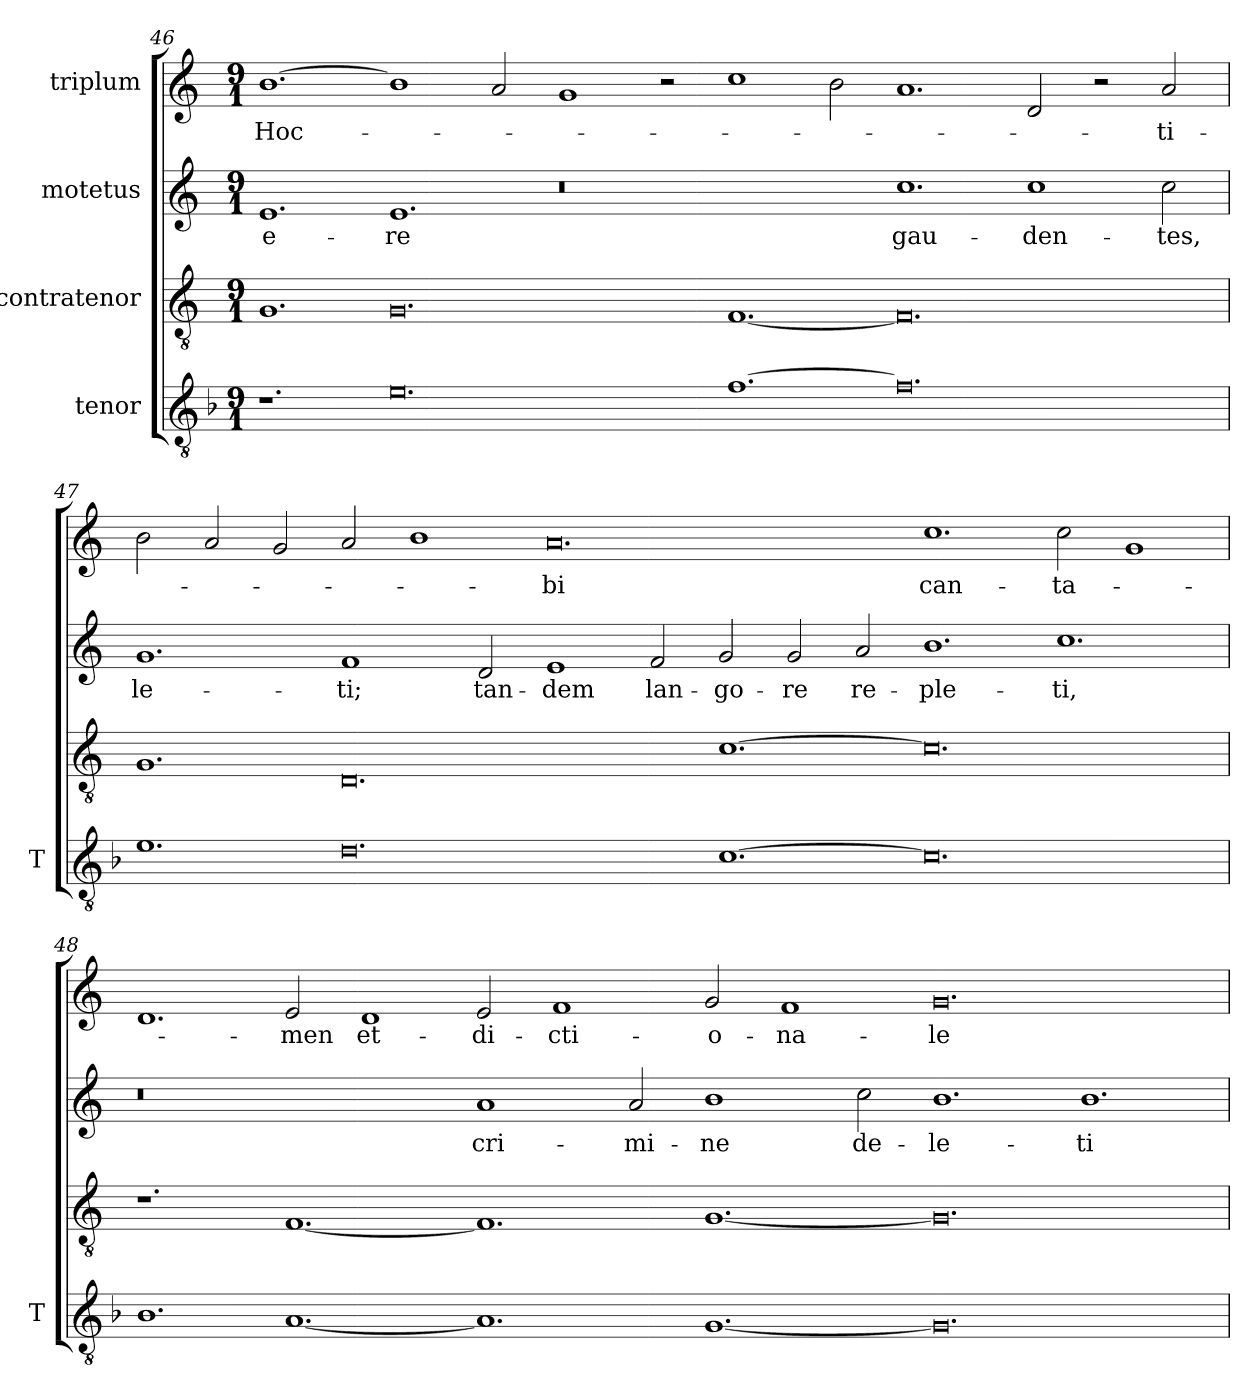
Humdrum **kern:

**kern	**kern	**kern	**text	**kern	**text
*part4	*part3	*part2	*part2	*part1	*part1
*staff4	*staff3	*staff2	*staff2	*staff1	*staff1
*I"tenor	*I"contratenor	*I"motetus	*	*I"triplum	*
*I'T	*	*	*	*	*
*clefGv2	*clefGv2	*clefG2	*	*clefG2	*
*k[b-]	*k[]	*k[]	*	*k[]	*
*F:	*C:	*C:	*	*C:	*
*M9/1	*M9/1	*M9/1	*	*M9/1	*
=46	=46	=46	=46	=46	=46
1.r	1.G/	1.e/	-e-	[1.b\	Hoc-
0.e\	0.G/	1.e/	-re	1b\]	.
.	.	.	.	2a/	.
.	.	0.r	.	1g/	.
.	.	.	.	2r	.
[1.f\	[1.F/	.	.	1cc\	.
.	.	.	.	2b\	.
0.f\]	0.F/]	1.cc\	gau-	1.a/	.
.	.	1cc\	-den-	2d/	.
.	.	.	.	2r	.
.	.	2cc\	-tes,	2a/	ti-
=47	=47	=47	=47	=47	=47
1.e\	1.G/	1.g/	le-	2b\	.
.	.	.	.	2a/	.
.	.	.	.	2g/	.
0.d\	0.D/	1f/	-ti;	2a/	.
.	.	.	.	1b\	.
.	.	2d/	tan-	.	.
.	.	1e/	-dem	0.a/	-bi
.	.	2f/	lan-	.	.
[1.c\	[1.c\	2g/	-go-	.	.
.	.	2g/	-re	.	.
.	.	2a/	re-	.	.
0.c\]	0.c\]	1.b\	-ple-	1.cc\	can-
.	.	1.cc\	-ti,	2cc\	-ta-
.	.	.	.	1g/	.
!!LO:PB:g=z
=48	=48	=48	=48	=48	=48
1.B-\	1.r	0.r	.	1.d/	.
[1.A/	[1.F/	.	.	2e/	-men
.	.	.	.	1d/	et-
1.A/]	1.F/]	1a/	cri-	2e/	di-
.	.	.	.	1f/	-cti-
.	.	2a/	-mi-	.	.
[1.G/	[1.G/	1b\	-ne	2g/	-o-
.	.	.	.	1f/	-na-
.	.	2cc\	de-	.	.
0.G/]	0.G/]	1.b\	-le-	0.g/	-le
.	.	1.b\	-ti	.	.
=	=	=	=	=	=
*-	*-	*-	*-	*-	*-
